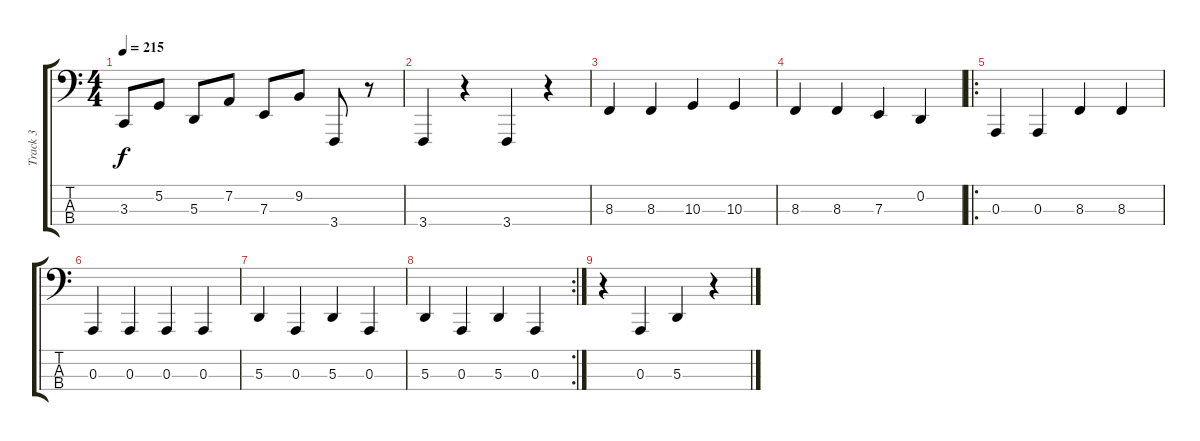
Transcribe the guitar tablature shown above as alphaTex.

\track ("Track 3" "Track 3") {instrument tuba}
\staff {score tabs}
\tuning (G2 D2 A1 D1) {hide}
\ts (4 4)
\tempo 215
\clef f4
\ks c
3.3.8{dy f} 5.2.8 5.3.8 7.2.8 7.3.8 9.2.8 3.4.8 r.8 |
3.4.4 r.4 3.4.4 r.4 |
8.3.4 8.3.4 10.3.4 10.3.4 |
8.3.4 8.3.4 7.3.4 0.2.4 |
\ro
0.3.4 0.3.4 8.3.4 8.3.4 |
0.3.4 0.3.4 0.3.4 0.3.4 |
5.3.4 0.3.4 5.3.4 0.3.4 |
\rc 2
5.3.4 0.3.4 5.3.4 0.3.4 |
r.4 0.3.4 5.3.4 r.4
